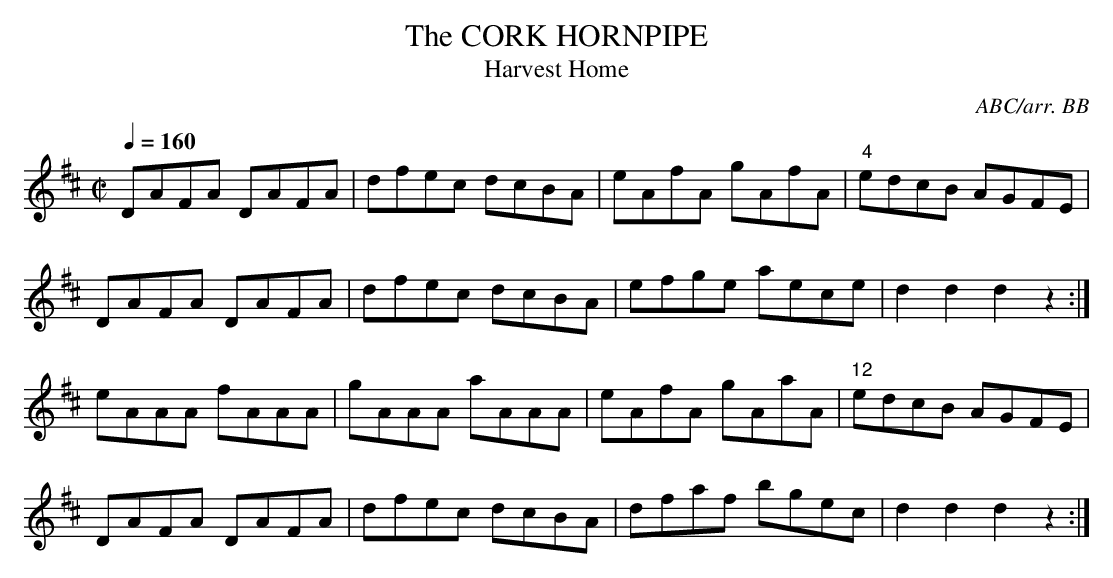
X:1
T:CORK HORNPIPE, The
T:Harvest Home
C:ABC/arr. BB
Q:1/4=160
L:1/8
M:C|
K:D
DAFA DAFA|dfec dcBA|eAfA gAfA|"4"edcB AGFE|
DAFA DAFA|dfec dcBA|efge aece|d2d2 d2z2 :|
eAAA fAAA|gAAA aAAA|eAfA gAaA|"12"edcB AGFE|
DAFA DAFA|dfec dcBA|dfaf bgec|d2d2 d2z2 :|
